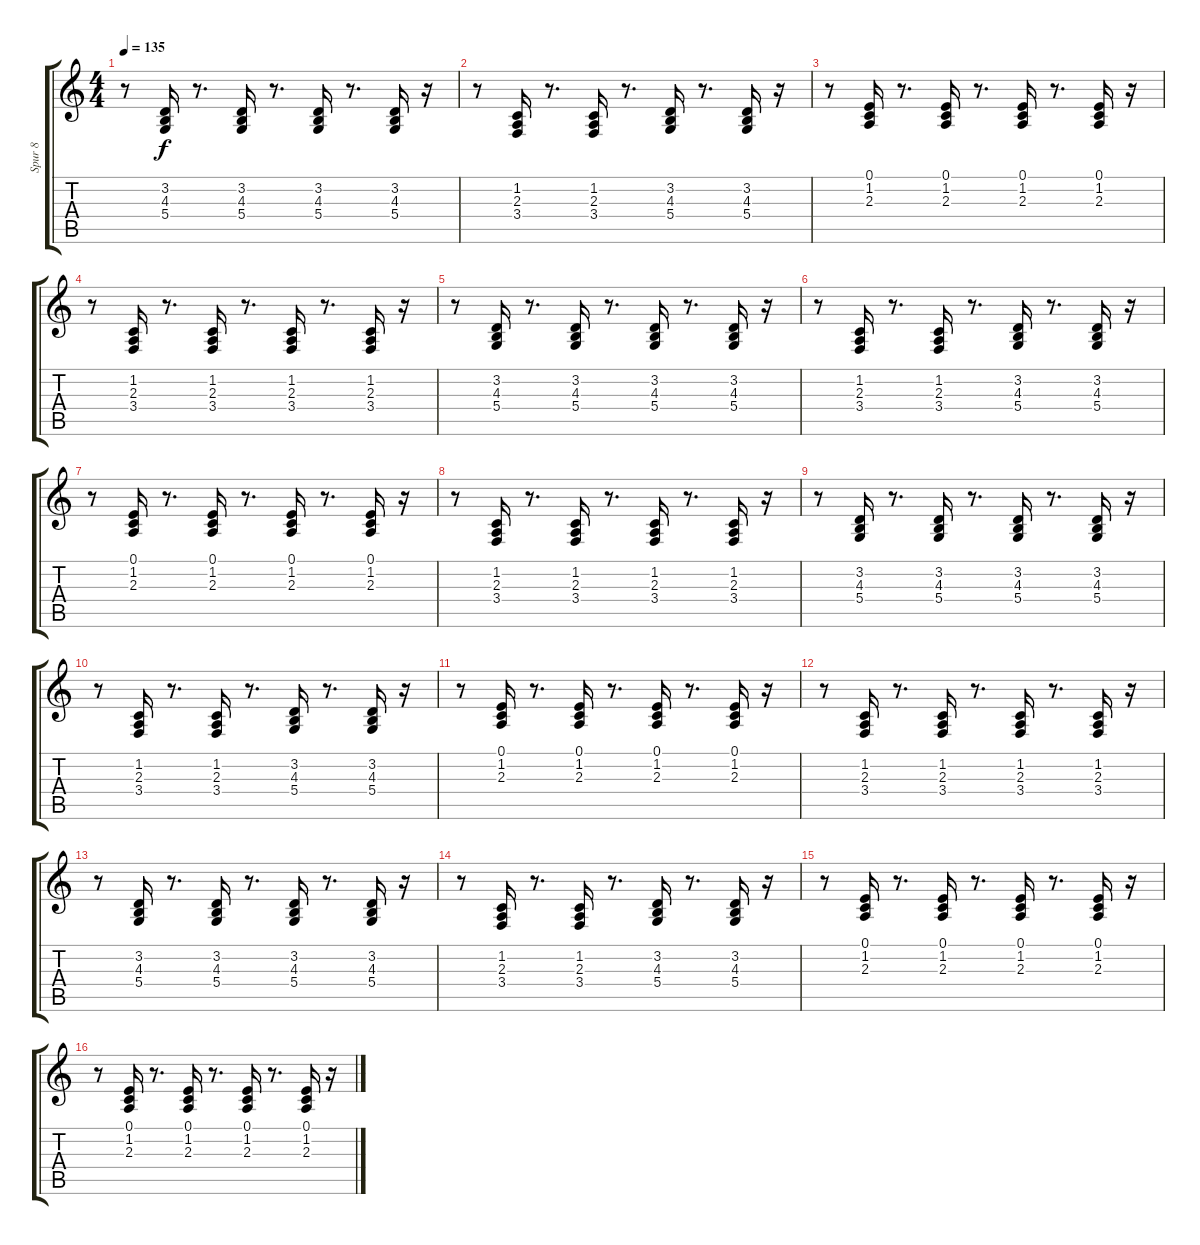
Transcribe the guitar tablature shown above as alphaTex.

\track ("Spur 8" "Spur 8") {instrument percussiveorgan}
\staff {score tabs}
\tuning (E4 B3 G3 D3 A2 E2) {hide}
\ts (4 4)
\tempo 135
\clef g2
\ks c
r.8{dy f} (3.2 4.3 5.4).16 r.8{d} (3.2 4.3 5.4).16 r.8{d} (3.2 4.3 5.4).16 r.8{d} (3.2 4.3 5.4).16 r.16 |
r.8 (1.2 2.3 3.4).16 r.8{d} (1.2 2.3 3.4).16 r.8{d} (3.2 4.3 5.4).16 r.8{d} (3.2 4.3 5.4).16 r.16 |
r.8 (0.1 1.2 2.3).16 r.8{d} (0.1 1.2 2.3).16 r.8{d} (0.1 1.2 2.3).16 r.8{d} (0.1 1.2 2.3).16 r.16 |
r.8 (1.2 2.3 3.4).16 r.8{d} (1.2 2.3 3.4).16 r.8{d} (1.2 2.3 3.4).16 r.8{d} (1.2 2.3 3.4).16 r.16 |
r.8 (3.2 4.3 5.4).16 r.8{d} (3.2 4.3 5.4).16 r.8{d} (3.2 4.3 5.4).16 r.8{d} (3.2 4.3 5.4).16 r.16 |
r.8 (1.2 2.3 3.4).16 r.8{d} (1.2 2.3 3.4).16 r.8{d} (3.2 4.3 5.4).16 r.8{d} (3.2 4.3 5.4).16 r.16 |
r.8 (0.1 1.2 2.3).16 r.8{d} (0.1 1.2 2.3).16 r.8{d} (0.1 1.2 2.3).16 r.8{d} (0.1 1.2 2.3).16 r.16 |
r.8 (1.2 2.3 3.4).16 r.8{d} (1.2 2.3 3.4).16 r.8{d} (1.2 2.3 3.4).16 r.8{d} (1.2 2.3 3.4).16 r.16 |
r.8 (3.2 4.3 5.4).16 r.8{d} (3.2 4.3 5.4).16 r.8{d} (3.2 4.3 5.4).16 r.8{d} (3.2 4.3 5.4).16 r.16 |
r.8 (1.2 2.3 3.4).16 r.8{d} (1.2 2.3 3.4).16 r.8{d} (3.2 4.3 5.4).16 r.8{d} (3.2 4.3 5.4).16 r.16 |
r.8 (0.1 1.2 2.3).16 r.8{d} (0.1 1.2 2.3).16 r.8{d} (0.1 1.2 2.3).16 r.8{d} (0.1 1.2 2.3).16 r.16 |
r.8 (1.2 2.3 3.4).16 r.8{d} (1.2 2.3 3.4).16 r.8{d} (1.2 2.3 3.4).16 r.8{d} (1.2 2.3 3.4).16 r.16 |
r.8 (3.2 4.3 5.4).16 r.8{d} (3.2 4.3 5.4).16 r.8{d} (3.2 4.3 5.4).16 r.8{d} (3.2 4.3 5.4).16 r.16 |
r.8 (1.2 2.3 3.4).16 r.8{d} (1.2 2.3 3.4).16 r.8{d} (3.2 4.3 5.4).16 r.8{d} (3.2 4.3 5.4).16 r.16 |
r.8 (0.1 1.2 2.3).16 r.8{d} (0.1 1.2 2.3).16 r.8{d} (0.1 1.2 2.3).16 r.8{d} (0.1 1.2 2.3).16 r.16 |
r.8 (0.1 1.2 2.3).16 r.8{d} (0.1 1.2 2.3).16 r.8{d} (0.1 1.2 2.3).16 r.8{d} (0.1 1.2 2.3).16 r.16
